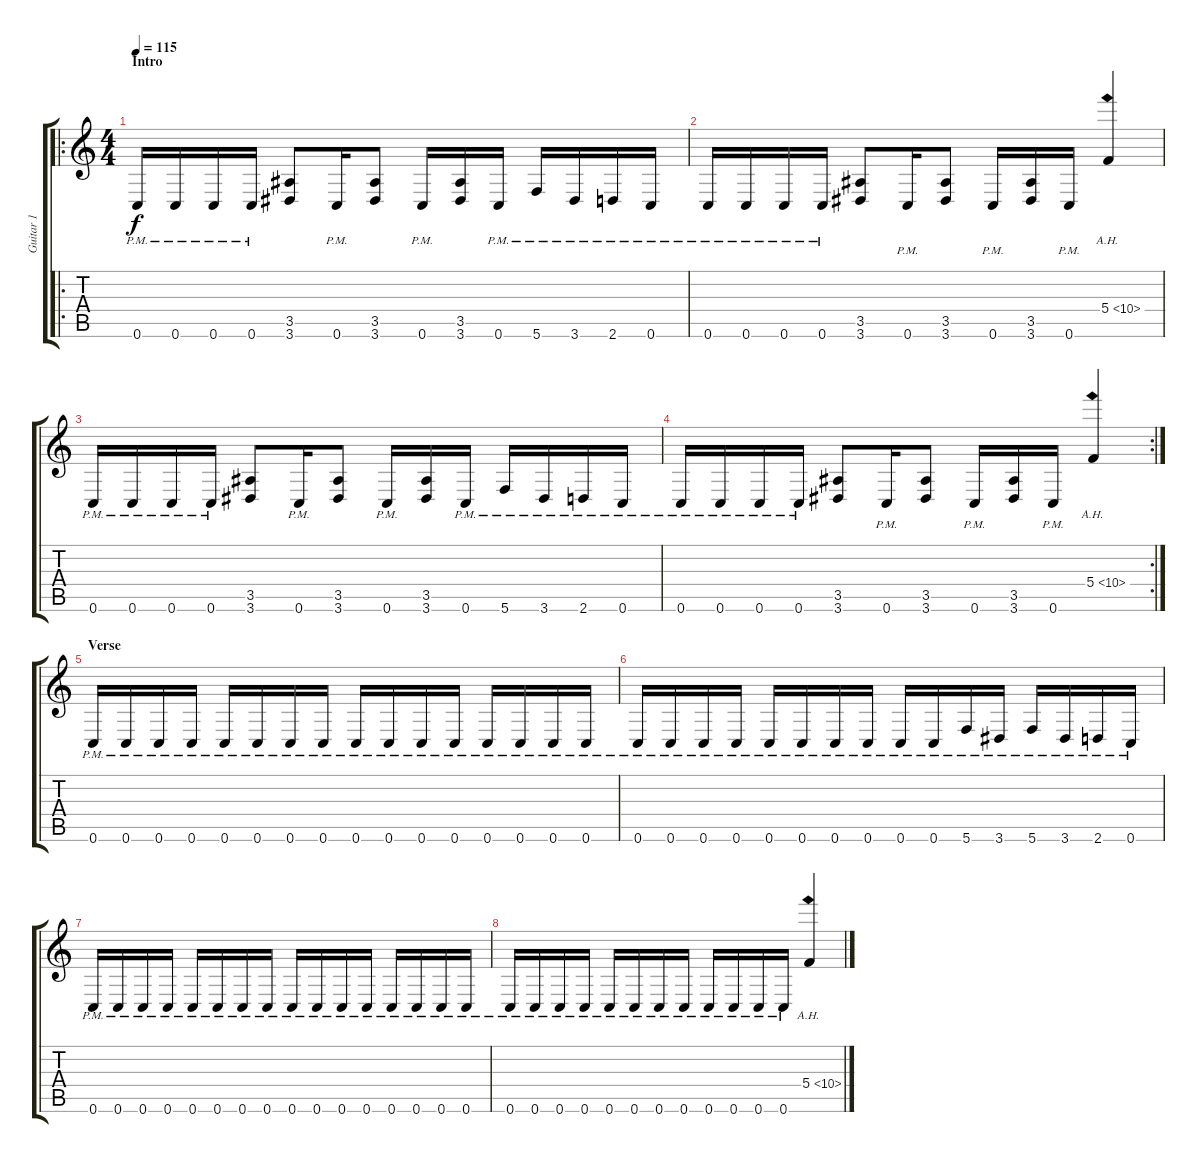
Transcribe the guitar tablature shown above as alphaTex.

\track ("Guitar 1" "Guitar 1") {instrument overdrivenguitar}
\staff {score tabs}
\tuning (D4 A3 F3 C3 G2 C2) {hide}
\ro
\ts (4 4)
\section ("" "Intro")
\tempo 115
\clef g2
\ks c
0.6{pm}.16{dy f instrument overdrivenguitar} 0.6{pm}.16 0.6{pm}.16 0.6{pm}.16 (3.5 3.6).8 0.6{pm}.16 (3.5 3.6).8 0.6{pm}.16 (3.5 3.6).16 0.6{pm}.16 5.6{pm}.16 3.6{pm}.16 2.6{pm}.16 0.6{pm}.16 |
0.6{pm}.16 0.6{pm}.16 0.6{pm}.16 0.6{pm}.16 (3.5 3.6).8 0.6{pm}.16 (3.5 3.6).8 0.6{pm}.16 (3.5 3.6).16 0.6{pm}.16 5.4{ah 5}.4 |
0.6{pm}.16 0.6{pm}.16 0.6{pm}.16 0.6{pm}.16 (3.5 3.6).8 0.6{pm}.16 (3.5 3.6).8 0.6{pm}.16 (3.5 3.6).16 0.6{pm}.16 5.6{pm}.16 3.6{pm}.16 2.6{pm}.16 0.6{pm}.16 |
\rc 2
0.6{pm}.16 0.6{pm}.16 0.6{pm}.16 0.6{pm}.16 (3.5 3.6).8 0.6{pm}.16 (3.5 3.6).8 0.6{pm}.16 (3.5 3.6).16 0.6{pm}.16 5.4{ah 5}.4 |
\section ("" "Verse")
0.6{pm}.16 0.6{pm}.16 0.6{pm}.16 0.6{pm}.16 0.6{pm}.16 0.6{pm}.16 0.6{pm}.16 0.6{pm}.16 0.6{pm}.16 0.6{pm}.16 0.6{pm}.16 0.6{pm}.16 0.6{pm}.16 0.6{pm}.16 0.6{pm}.16 0.6{pm}.16 |
0.6{pm}.16 0.6{pm}.16 0.6{pm}.16 0.6{pm}.16 0.6{pm}.16 0.6{pm}.16 0.6{pm}.16 0.6{pm}.16 0.6{pm}.16 0.6{pm}.16 5.6{pm}.16 3.6{pm}.16 5.6{pm}.16 3.6{pm}.16 2.6{pm}.16 0.6{pm}.16 |
0.6{pm}.16 0.6{pm}.16 0.6{pm}.16 0.6{pm}.16 0.6{pm}.16 0.6{pm}.16 0.6{pm}.16 0.6{pm}.16 0.6{pm}.16 0.6{pm}.16 0.6{pm}.16 0.6{pm}.16 0.6{pm}.16 0.6{pm}.16 0.6{pm}.16 0.6{pm}.16 |
0.6{pm}.16 0.6{pm}.16 0.6{pm}.16 0.6{pm}.16 0.6{pm}.16 0.6{pm}.16 0.6{pm}.16 0.6{pm}.16 0.6{pm}.16 0.6{pm}.16 0.6{pm}.16 0.6{pm}.16 5.4{ah 5}.4
